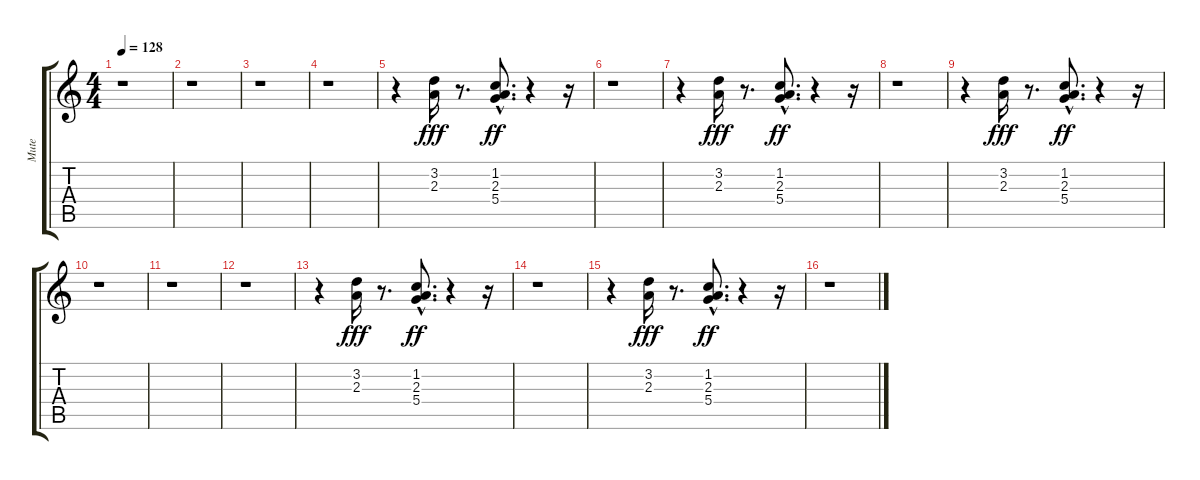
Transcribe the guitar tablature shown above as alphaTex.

\track ("Mute" "Mute") {instrument electricguitarmuted}
\staff {score tabs}
\tuning (E4 B3 G3 D3 A2 E2) {hide}
\ts (4 4)
\tempo 128
\clef g2
\ks c
r.1{dy ff} |
r.1 |
r.1 |
r.1 |
r.4 (3.2 2.3).16{dy fff} r.8{d} (1.2{hac} 2.3{hac} 5.4{hac}).8{d dy ff} r.4 r.16 |
r.1 |
r.4 (3.2 2.3).16{dy fff} r.8{d} (1.2{hac} 2.3{hac} 5.4{hac}).8{d dy ff} r.4 r.16 |
r.1 |
r.4 (3.2 2.3).16{dy fff} r.8{d} (1.2{hac} 2.3{hac} 5.4{hac}).8{d dy ff} r.4 r.16 |
r.1 |
r.1 |
r.1 |
r.4 (3.2 2.3).16{dy fff} r.8{d} (1.2{hac} 2.3{hac} 5.4{hac}).8{d dy ff} r.4 r.16 |
r.1 |
r.4 (3.2 2.3).16{dy fff} r.8{d} (1.2{hac} 2.3{hac} 5.4{hac}).8{d dy ff} r.4 r.16 |
r.1
